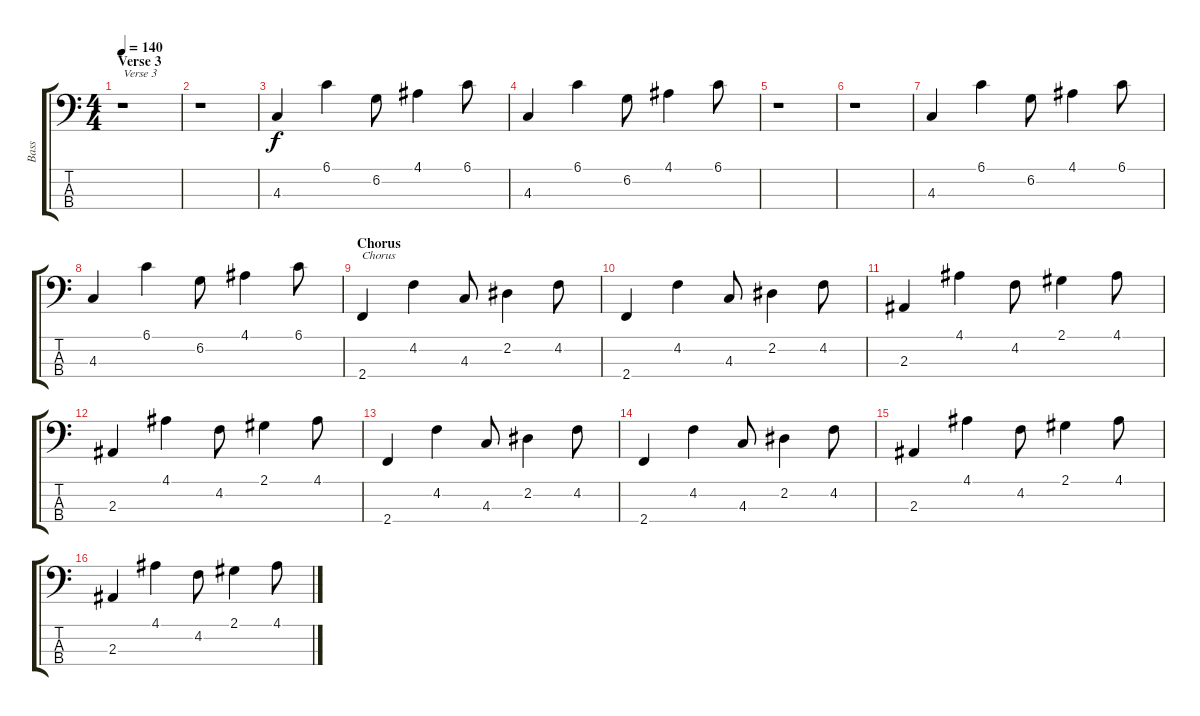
\track ("Bass" "Bass") {instrument electricbassfinger}
\staff {score tabs}
\tuning (Gb2 Db2 Ab1 Eb1) {hide}
\ts (4 4)
\section ("" "Verse 3")
\tempo 140
\clef f4
\ks c
r.1{txt "Verse 3" dy f} |
r.1 |
4.3.4 6.1.4 6.2.8 4.1.4 6.1.8 |
4.3.4 6.1.4 6.2.8 4.1.4 6.1.8 |
r.1 |
r.1 |
4.3.4 6.1.4 6.2.8 4.1.4 6.1.8 |
4.3.4 6.1.4 6.2.8 4.1.4 6.1.8 |
\section ("" "Chorus")
2.4.4{txt "Chorus"} 4.2.4 4.3.8 2.2.4 4.2.8 |
2.4.4 4.2.4 4.3.8 2.2.4 4.2.8 |
2.3.4 4.1.4 4.2.8 2.1.4 4.1.8 |
2.3.4 4.1.4 4.2.8 2.1.4 4.1.8 |
2.4.4 4.2.4 4.3.8 2.2.4 4.2.8 |
2.4.4 4.2.4 4.3.8 2.2.4 4.2.8 |
2.3.4 4.1.4 4.2.8 2.1.4 4.1.8 |
2.3.4 4.1.4 4.2.8 2.1.4 4.1.8
